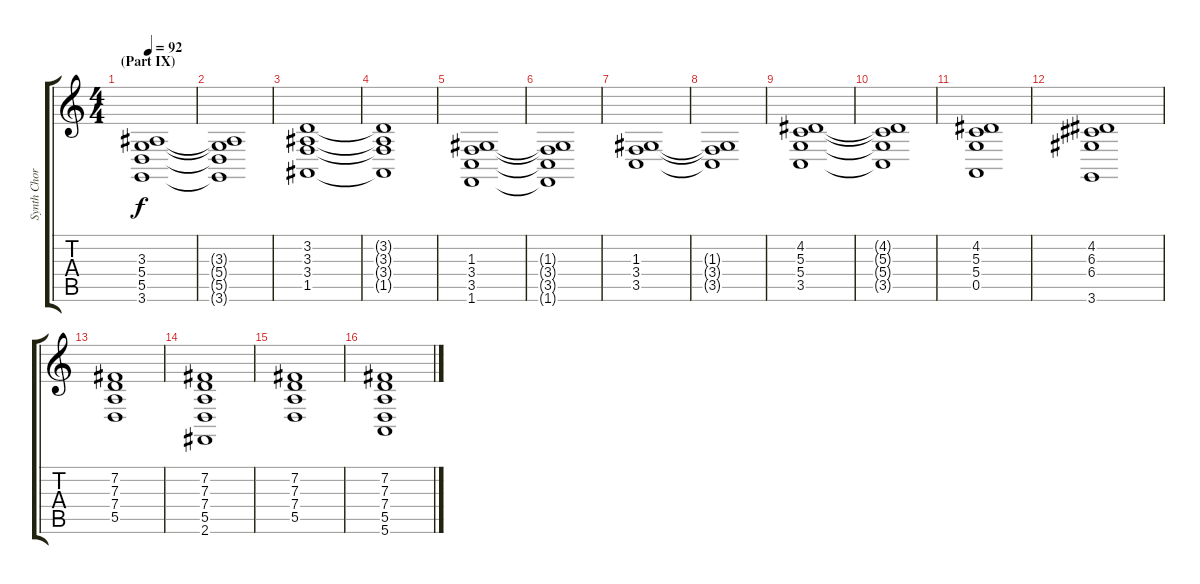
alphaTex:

\track ("Synth Chords (Rick Wright)" "Synth Chor") {instrument stringensemble1}
\staff {score tabs}
\tuning (E4 B3 G3 D3 A2 E2) {hide}
\ts (4 4)
\section ("" "(Part IX)")
\tempo 92
\clef g2
\ks c
(3.3 5.4 5.5 3.6).1{dy f} |
(3.3{t} 5.4{t} 5.5{t} 3.6{t}).1 |
(3.2 3.3 3.4 1.5).1 |
(3.2{t} 3.3{t} 3.4{t} 1.5{t}).1 |
(1.3 3.4 3.5 1.6).1 |
(1.3{t} 3.4{t} 3.5{t} 1.6{t}).1 |
(1.3 3.4 3.5).1 |
(1.3{t} 3.4{t} 3.5{t}).1 |
(4.2 5.3 5.4 3.5).1 |
(4.2{t} 5.3{t} 5.4{t} 3.5{t}).1 |
(4.2 5.3 5.4 0.5).1 |
(4.2 6.3 6.4 3.6).1 |
(7.2 7.3 7.4 5.5).1 |
(7.2 7.3 7.4 5.5 2.6).1 |
(7.2 7.3 7.4 5.5).1 |
(7.2 7.3 7.4 5.5 5.6).1
